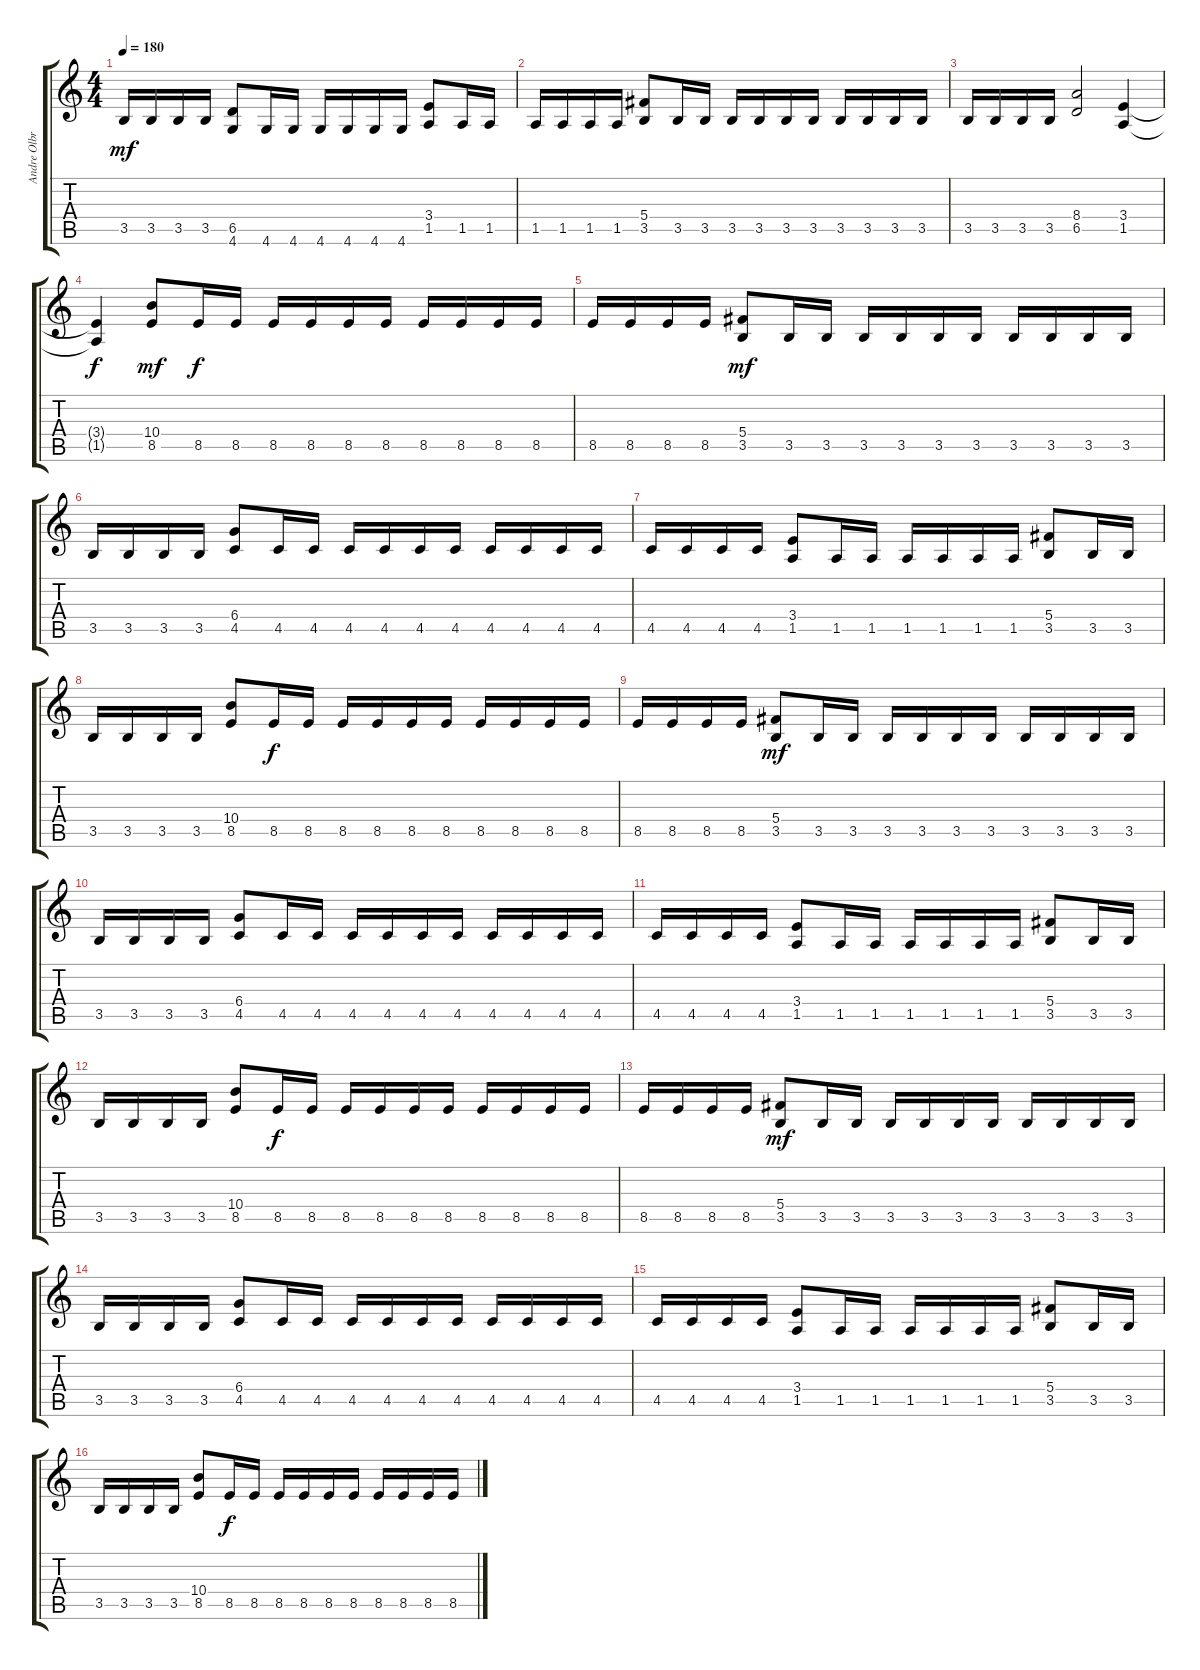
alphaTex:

\track ("Andre Olbrich" "Andre Olbr") {instrument overdrivenguitar}
\staff {score tabs}
\tuning (Eb4 Bb3 Gb3 Db3 Ab2 Eb2) {hide}
\ts (4 4)
\tempo 180
\clef g2
\ks c
3.5.16{dy mf} 3.5.16 3.5.16 3.5.16 (6.5 4.6).8 4.6.16 4.6.16 4.6.16 4.6.16 4.6.16 4.6.16 (3.4 1.5).8 1.5.16 1.5.16 |
1.5.16 1.5.16 1.5.16 1.5.16 (5.4 3.5).8 3.5.16 3.5.16 3.5.16 3.5.16 3.5.16 3.5.16 3.5.16 3.5.16 3.5.16 3.5.16 |
3.5.16 3.5.16 3.5.16 3.5.16 (8.4 6.5).2 (3.4 1.5).4 |
(3.4{t} 1.5{t}).4{dy f} (10.4 8.5).8{dy mf} 8.5.16{dy f} 8.5.16 8.5.16 8.5.16 8.5.16 8.5.16 8.5.16 8.5.16 8.5.16 8.5.16 |
8.5.16 8.5.16 8.5.16 8.5.16 (5.4 3.5).8{dy mf} 3.5.16 3.5.16 3.5.16 3.5.16 3.5.16 3.5.16 3.5.16 3.5.16 3.5.16 3.5.16 |
3.5.16 3.5.16 3.5.16 3.5.16 (6.4 4.5).8 4.5.16 4.5.16 4.5.16 4.5.16 4.5.16 4.5.16 4.5.16 4.5.16 4.5.16 4.5.16 |
4.5.16 4.5.16 4.5.16 4.5.16 (3.4 1.5).8 1.5.16 1.5.16 1.5.16 1.5.16 1.5.16 1.5.16 (5.4 3.5).8 3.5.16 3.5.16 |
3.5.16 3.5.16 3.5.16 3.5.16 (10.4 8.5).8 8.5.16{dy f} 8.5.16 8.5.16 8.5.16 8.5.16 8.5.16 8.5.16 8.5.16 8.5.16 8.5.16 |
8.5.16 8.5.16 8.5.16 8.5.16 (5.4 3.5).8{dy mf} 3.5.16 3.5.16 3.5.16 3.5.16 3.5.16 3.5.16 3.5.16 3.5.16 3.5.16 3.5.16 |
3.5.16 3.5.16 3.5.16 3.5.16 (6.4 4.5).8 4.5.16 4.5.16 4.5.16 4.5.16 4.5.16 4.5.16 4.5.16 4.5.16 4.5.16 4.5.16 |
4.5.16 4.5.16 4.5.16 4.5.16 (3.4 1.5).8 1.5.16 1.5.16 1.5.16 1.5.16 1.5.16 1.5.16 (5.4 3.5).8 3.5.16 3.5.16 |
3.5.16 3.5.16 3.5.16 3.5.16 (10.4 8.5).8 8.5.16{dy f} 8.5.16 8.5.16 8.5.16 8.5.16 8.5.16 8.5.16 8.5.16 8.5.16 8.5.16 |
8.5.16 8.5.16 8.5.16 8.5.16 (5.4 3.5).8{dy mf} 3.5.16 3.5.16 3.5.16 3.5.16 3.5.16 3.5.16 3.5.16 3.5.16 3.5.16 3.5.16 |
3.5.16 3.5.16 3.5.16 3.5.16 (6.4 4.5).8 4.5.16 4.5.16 4.5.16 4.5.16 4.5.16 4.5.16 4.5.16 4.5.16 4.5.16 4.5.16 |
4.5.16 4.5.16 4.5.16 4.5.16 (3.4 1.5).8 1.5.16 1.5.16 1.5.16 1.5.16 1.5.16 1.5.16 (5.4 3.5).8 3.5.16 3.5.16 |
3.5.16 3.5.16 3.5.16 3.5.16 (10.4 8.5).8 8.5.16{dy f} 8.5.16 8.5.16 8.5.16 8.5.16 8.5.16 8.5.16 8.5.16 8.5.16 8.5.16
